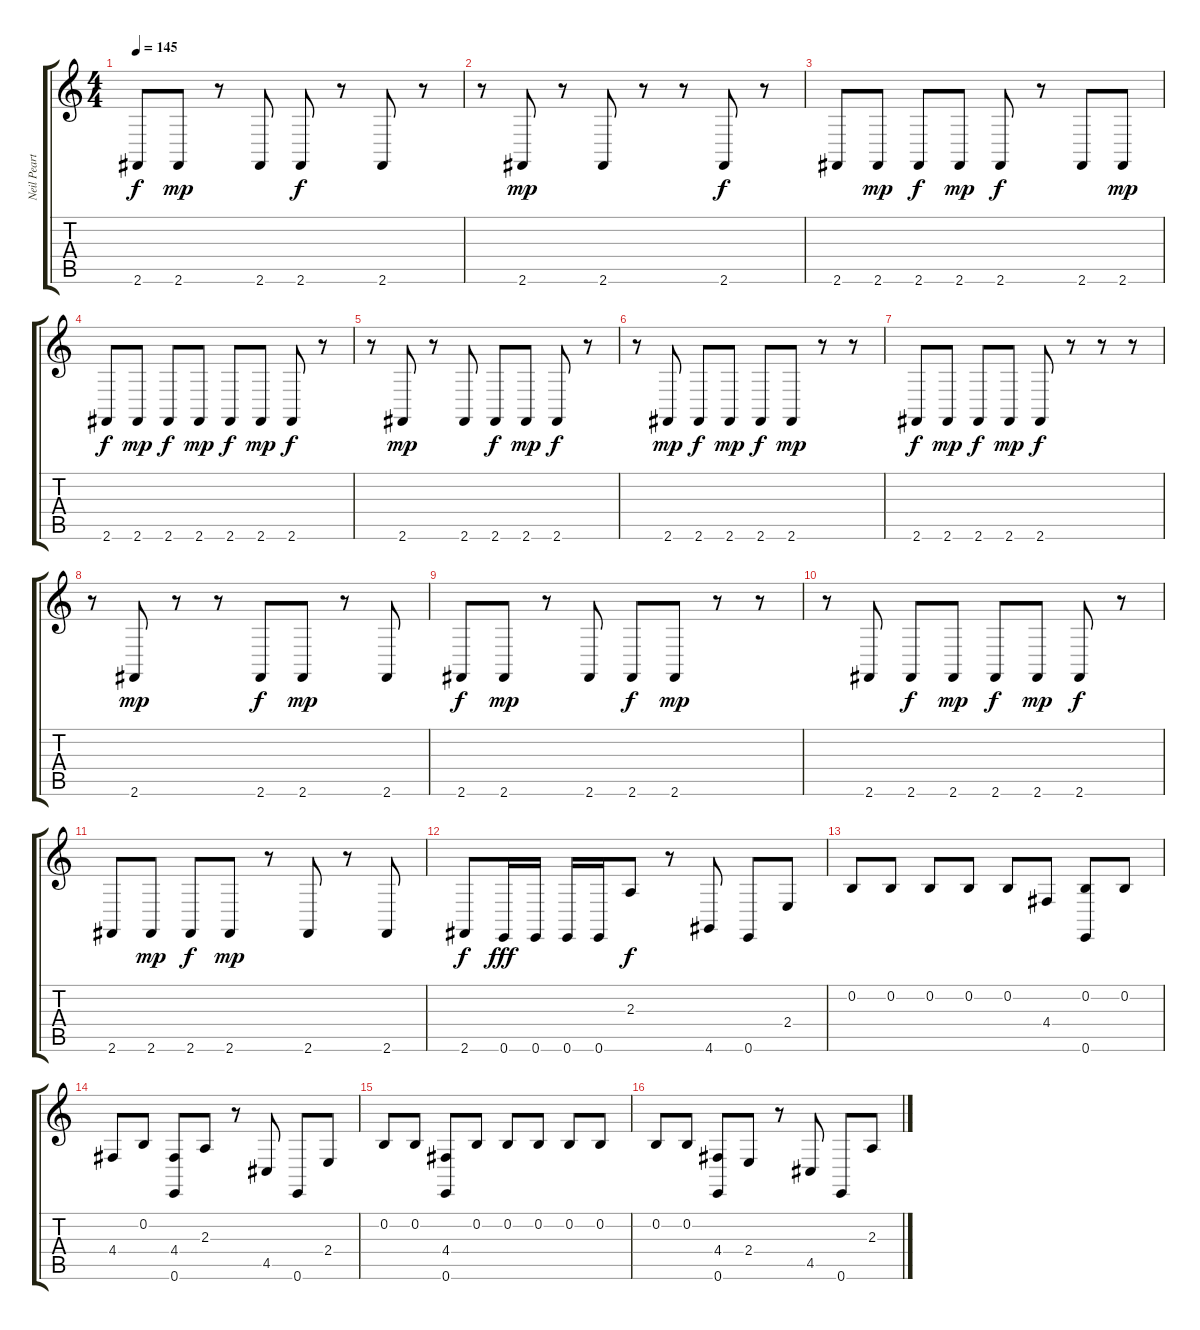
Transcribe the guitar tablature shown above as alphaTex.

\track ("Neil Peart" "Neil Peart") {instrument synthdrum}
\staff {score tabs}
\tuning (E4 B3 G3 D3 A2 E2) {hide}
\ts (4 4)
\tempo 145
\clef g2
\ks c
2.6.8{dy f} 2.6.8{dy mp} r.8 2.6.8 2.6.8{dy f} r.8 2.6.8 r.8 |
r.8 2.6.8{dy mp} r.8 2.6.8 r.8 r.8 2.6.8{dy f} r.8 |
2.6.8 2.6.8{dy mp} 2.6.8{dy f} 2.6.8{dy mp} 2.6.8{dy f} r.8 2.6.8 2.6.8{dy mp} |
2.6.8{dy f} 2.6.8{dy mp} 2.6.8{dy f} 2.6.8{dy mp} 2.6.8{dy f} 2.6.8{dy mp} 2.6.8{dy f} r.8 |
r.8 2.6.8{dy mp} r.8 2.6.8 2.6.8{dy f} 2.6.8{dy mp} 2.6.8{dy f} r.8 |
r.8 2.6.8{dy mp} 2.6.8{dy f} 2.6.8{dy mp} 2.6.8{dy f} 2.6.8{dy mp} r.8 r.8 |
2.6.8{dy f} 2.6.8{dy mp} 2.6.8{dy f} 2.6.8{dy mp} 2.6.8{dy f} r.8 r.8 r.8 |
r.8 2.6.8{dy mp} r.8 r.8 2.6.8{dy f} 2.6.8{dy mp} r.8 2.6.8 |
2.6.8{dy f} 2.6.8{dy mp} r.8 2.6.8 2.6.8{dy f} 2.6.8{dy mp} r.8 r.8 |
r.8 2.6.8 2.6.8{dy f} 2.6.8{dy mp} 2.6.8{dy f} 2.6.8{dy mp} 2.6.8{dy f} r.8 |
2.6.8 2.6.8{dy mp} 2.6.8{dy f} 2.6.8{dy mp} r.8 2.6.8 r.8 2.6.8 |
2.6.8{dy f} 0.6.16{dy fff} 0.6.16 0.6.16 0.6.16 2.3.8{dy f} r.8 4.6.8 0.6.8 2.4.8 |
0.2.8 0.2.8 0.2.8 0.2.8 0.2.8 4.4.8 (0.2 0.6).8 0.2.8 |
4.4.8 0.2.8 (4.4 0.6).8 2.3.8 r.8 4.5.8 0.6.8 2.4.8 |
0.2.8 0.2.8 (4.4 0.6).8 0.2.8 0.2.8 0.2.8 0.2.8 0.2.8 |
0.2.8 0.2.8 (4.4 0.6).8 2.4.8 r.8 4.5.8 0.6.8 2.3.8
